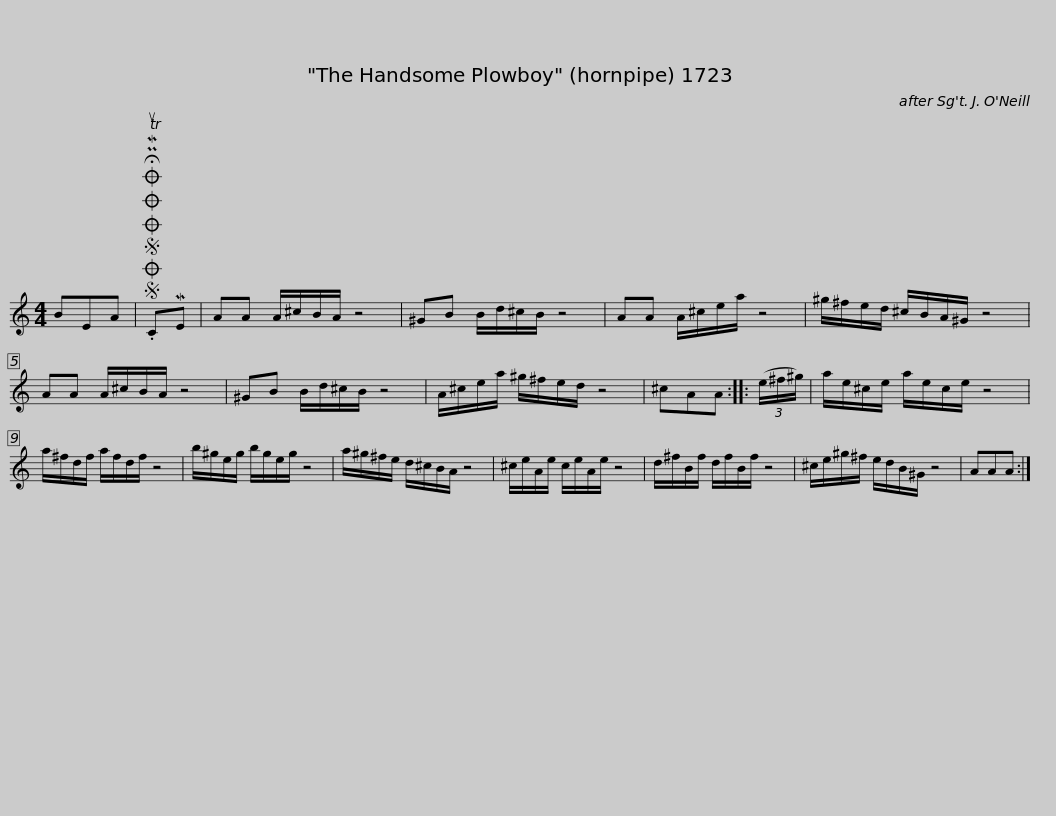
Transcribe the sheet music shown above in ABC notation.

X:1
L:1/8
M:4/4
I:linebreak $
K:C
V:1 treble
V:1
 BEA |SOSOOO .!fermata!PMTuCME | AA A/^c/B/A/ z4 | ^GB B/d/^c/B/ z4 | AA A/^c/e/a/ z4 | %5
 ^g/^f/e/d/ ^c/B/A/^G/ z4 | AA A/^c/B/A/ z4 |$ ^GB B/d/^c/B/ z4 | A/^c/e/a/ ^g/^f/e/d/ z4 | ^cAA :: %10
 (3(e/^f/^g/) | a/e/^c/e/ a/e/c/e/ z4 | a/^f/d/f/ a/f/d/f/ z4 |$ b/^g/e/g/ b/g/e/g/ z4 | a/^g/^f/e/ d/^c/B/A/ z4 | %15
 ^c/e/A/e/ c/e/A/e/ z4 | d/^f/B/f/ d/f/B/f/ z4 | ^c/e/^g/^f/ e/d/B/^G/ z4 |$ AAA :| %19
